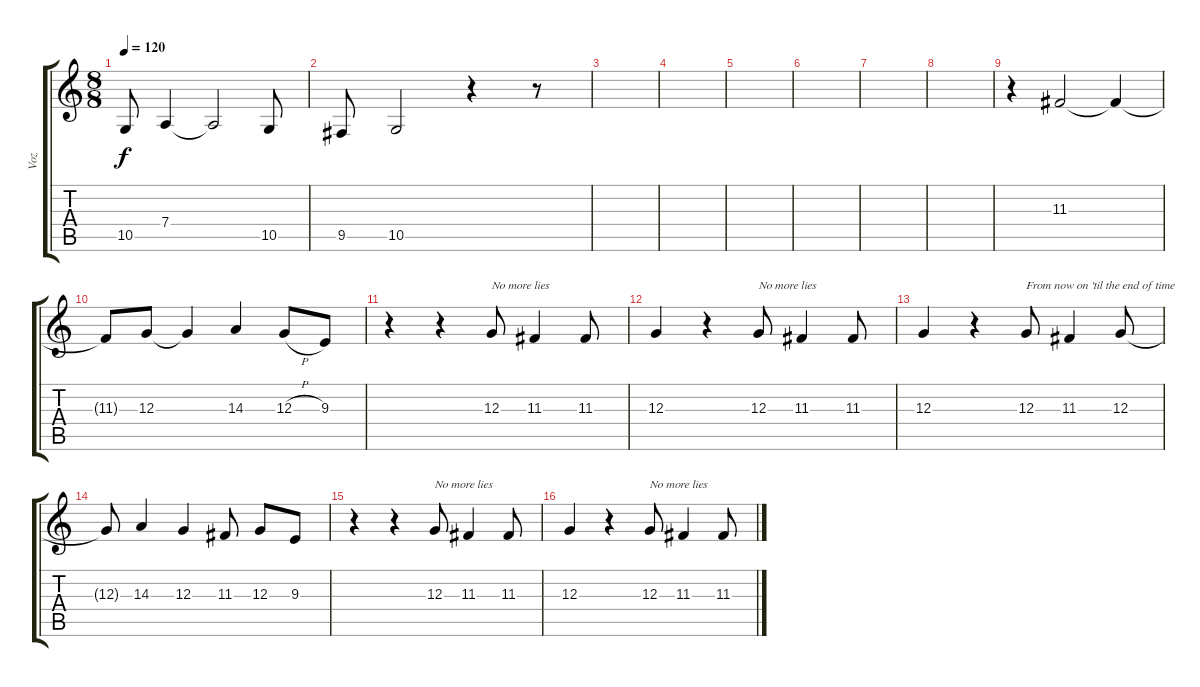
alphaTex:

\track ("Voz" "Voz") {instrument cello}
\staff {score tabs}
\tuning (E4 B3 G3 D3 A2 D2) {hide}
\ts (8 8)
\tempo 120
\clef g2
\ks c
10.5.8{dy f} 7.4.4 7.4{t}.2 10.5.8 |
9.5.8 10.5.2 r.4 r.8 |
|
|
|
|
|
|
r.4 11.3.2 11.3{t}.4 |
11.3{t}.8 12.3.8 12.3{t}.4 14.3.4 12.3{h}.8 9.3.8 |
r.4 r.4 12.3.8{txt "No more lies"} 11.3.4 11.3.8 |
12.3.4 r.4 12.3.8{txt "No more lies"} 11.3.4 11.3.8 |
12.3.4 r.4 12.3.8{txt "From now on 'til the end of time"} 11.3.4 12.3.8 |
12.3{t}.8 14.3.4 12.3.4 11.3.8 12.3.8 9.3.8 |
r.4 r.4 12.3.8{txt "No more lies"} 11.3.4 11.3.8 |
12.3.4 r.4 12.3.8{txt "No more lies"} 11.3.4 11.3.8
